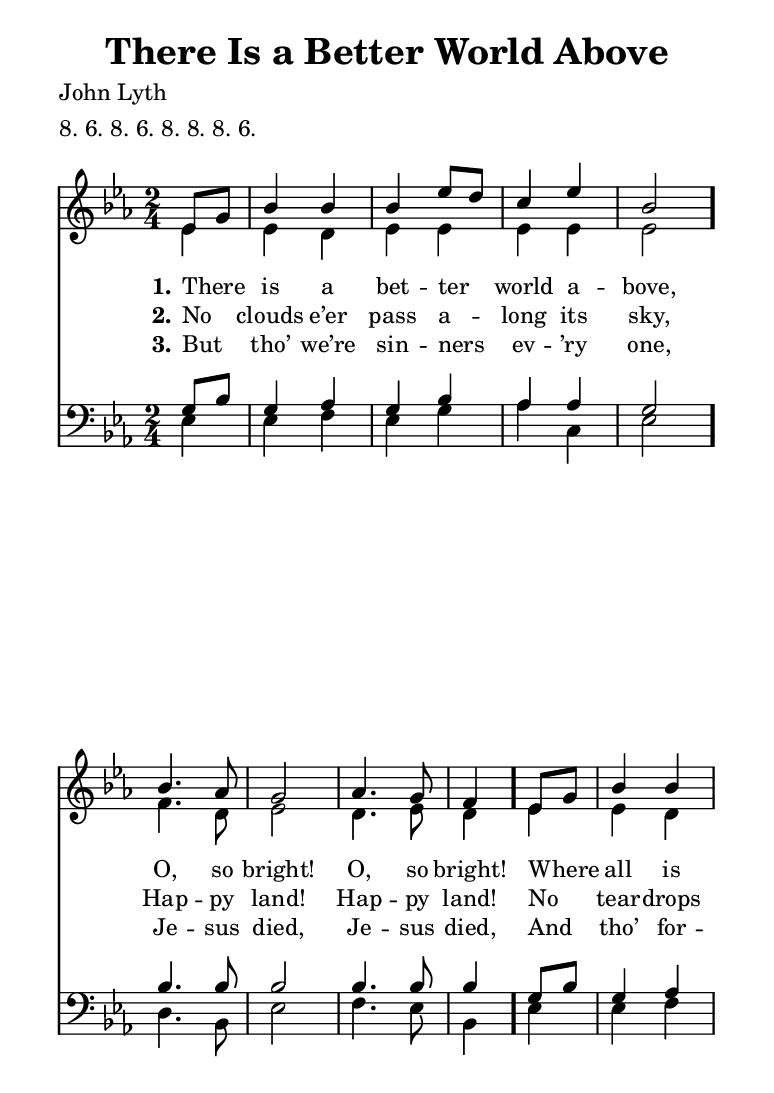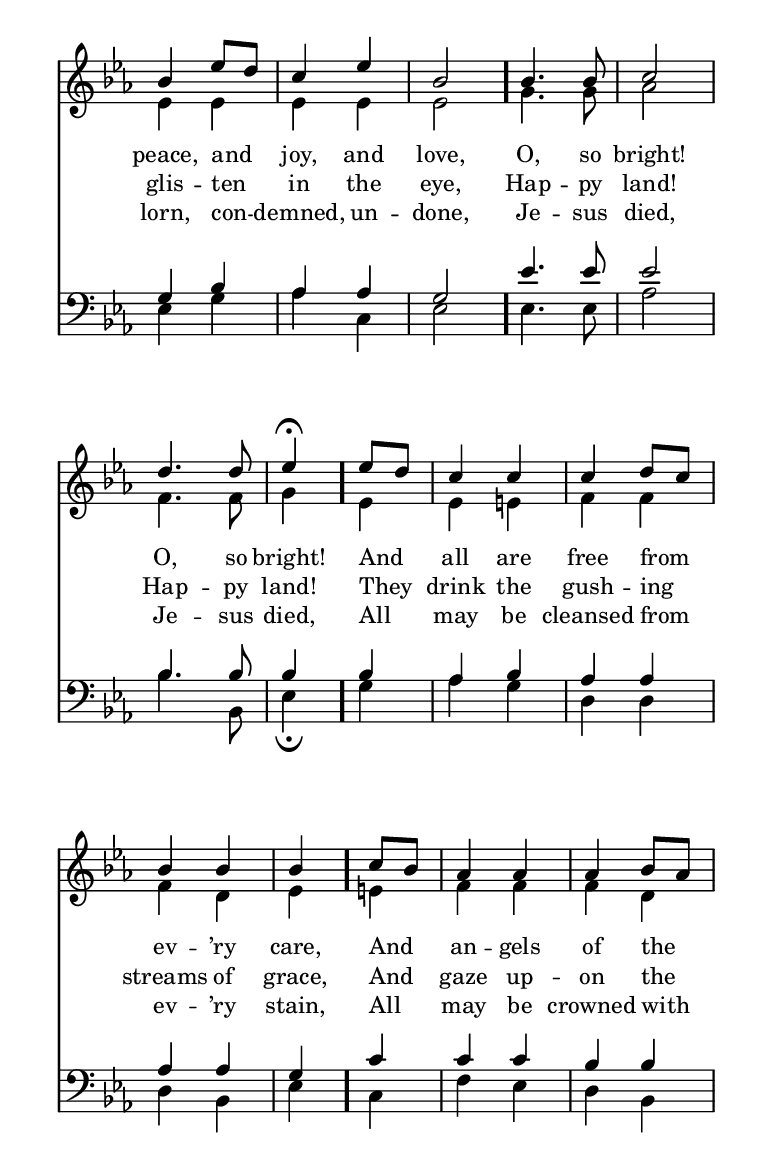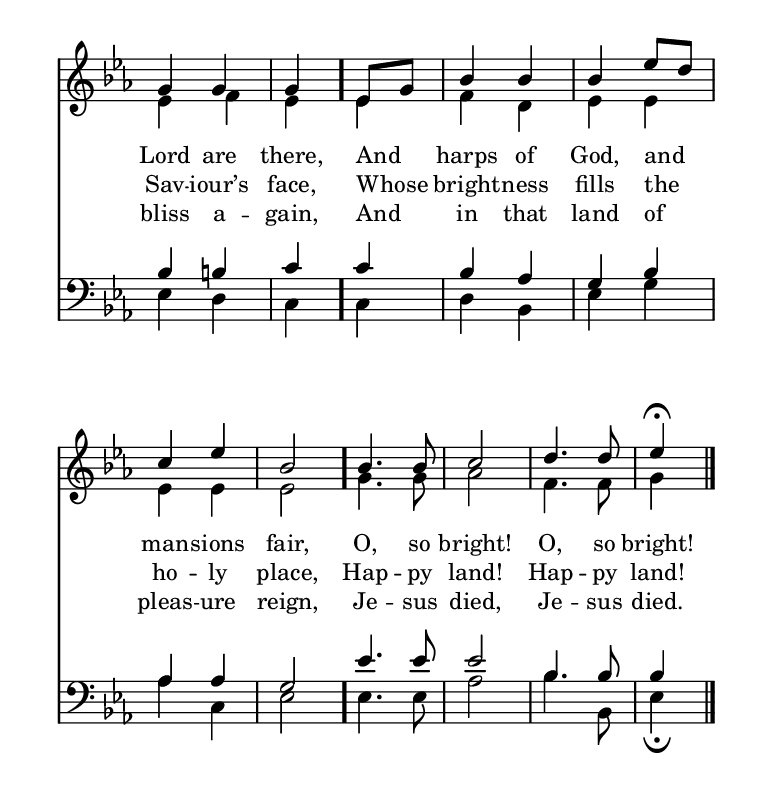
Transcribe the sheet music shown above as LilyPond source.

\include "common/global.ily"
\paper {
  \include "common/paper.ily"
}

\header{
  hymnnumber = "267"
  title = "There Is a Better World Above"
  tunename = "Better World"
  meter = "8. 6. 8. 6. 8. 8. 8. 6."
  poet = "John Lyth"
  composer = ""
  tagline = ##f
}

ta = { \tempo 4=90 }
tb = { \tempo 4=45 }

global = {
  \include "common/overrides.ily"
  \override Staff.TimeSignature.style = #'()
  \time 2/4
  \override Score.MetronomeMark.transparent = ##t % hide all fermata changes too
  \ta
  \key ees \major
  \partial 4
  \autoBeamOff
}

notesSoprano = {
\global
\relative c' {

  ees8[ g] | bes4 bes | bes ees8[ d] | c4 ees | bes2 |
  bes4. aes8 | g2 | aes4. g8 | f4
  ees8[ g] | bes4 bes | bes ees8[ d] | c4 ees | bes2 |
  bes4. bes8 | c2 | d4. d8 | \tb ees4\fermata \ta

  ees8[ d] | c4 c | c d8[ c] | bes4 bes | bes
  c8[ bes] | aes4 aes | aes bes8[ aes] | g4 g | g
  ees8[ g] | bes4 bes | bes ees8[ d] | c4 ees | bes2 |
  bes4. bes8 | c2 | d4. d8 | \tb ees4\fermata \ta

  \bar "|."

}
}

notesAlto = {
\global
\relative e' {

  ees4 | ees d | ees ees | ees ees | ees2 |
  f4. d8 | ees2 | d4. ees8 | d4
  ees4 | ees d | ees ees | ees ees | ees2 |
  g4. g8 | aes2 | f4. f8 | g4

  ees4 | ees e | f f | f d | ees
  e4 | f f | f d | ees f | ees
  ees4 | f d | ees ees | ees ees | ees2 |
  g4. g8 | aes2 | f4. f8 | g4

}
}

notesTenor = {
\global
\relative a {

  g8[ bes] | g4 aes | g bes | aes aes | g2 |
  bes4. bes8 | bes2 | bes4. bes8 | bes4
  g8[ bes] | g4 aes | g bes | aes aes | g2 |
  ees'4. ees8 | ees2 | bes4. bes8 | bes4

  bes4 | aes bes | aes aes | aes aes | g
  c4 | c c | bes bes | bes b | c
  c4 | bes aes | g bes | aes aes | g2
  ees'4. ees8 | ees2 | bes4. bes8 | bes4

}
}

notesBass = {
\global
\relative f {

  ees4 | ees f | ees g | aes c, | ees2 |
  d4. bes8 | ees2 | f4. ees8 | bes4
  ees4 | ees f | ees g | aes c, | ees2 |
  ees4. ees8 | aes2 | bes4. bes,8 | ees4\fermata

  g4 aes g | d d | d bes | ees
  c4 | f ees | d bes | ees d | c
  c4 | d bes | ees g | aes c, | ees2 |
  ees4. ees8 | aes2 | bes4. bes,8 | ees4\fermata

}
}

wordsA = \lyricmode {
\set stanza = "1."

There is a bet -- ter world a -- bove, \bar "."
O, so bright! O, so bright! \bar "."
Where all is peace, and joy, and love, \bar "."
O, so bright! O, so bright! \bar "."
And all are free from ev -- ’ry care, \bar "."
And an -- gels of the Lord are there, \bar "."
And harps of God, and man -- sions fair, \bar "."
O, so bright! O, so bright! \bar "."

}

wordsB = \lyricmode {
\set stanza = "2."

No clouds e’er pass a -- long its sky,
Hap -- py land! Hap -- py land!
No tear -- drops glis -- ten in the eye,
Hap -- py land! Hap -- py land!
They drink the gush -- ing streams of grace,
And gaze up -- on the Sav -- iour’s face,
Whose bright -- ness fills the ho -- ly place,
Hap -- py land! Hap -- py land!

}

wordsC = \lyricmode {
\set stanza = "3."

But tho’ we’re sin -- ners ev -- ’ry one,
Je -- sus died, Je -- sus died,
And tho’ for -- lorn, con -- demned, un -- done,
Je -- sus died, Je -- sus died,
All may be cleansed from ev -- ’ry stain,
All may be crowned with bliss a -- gain,
And in that land of pleas -- ure reign,
Je -- sus died, Je -- sus died.

}

\score {
  \context ChoirStaff <<
    \context Staff = upper <<
      \set ChoirStaff.systemStartDelimiter = #'SystemStartBar
      \context Voice  = sopranos { \voiceOne << \notesSoprano >> }
      \context Voice  = altos { \voiceTwo << \notesAlto >> }
      \context Lyrics = one   \lyricsto sopranos \wordsA
      \context Lyrics = two   \lyricsto sopranos \wordsB
      \context Lyrics = three \lyricsto sopranos \wordsC
    >>
    \context Staff = men <<
      \clef bass
      \context Voice  = tenors { \voiceOne << \notesTenor >> }
      \context Voice  = basses { \voiceTwo << \notesBass >> }
    >>
  >>
  \layout {
    \include "common/layout.ily"
  }
  \midi{
    \include "common/midi.ily"
  }
}

\version "2.18.2"  % necessary for upgrading to future LilyPond versions.

% vi:set et ts=2 sw=2 ai nocindent syntax=lilypond:
